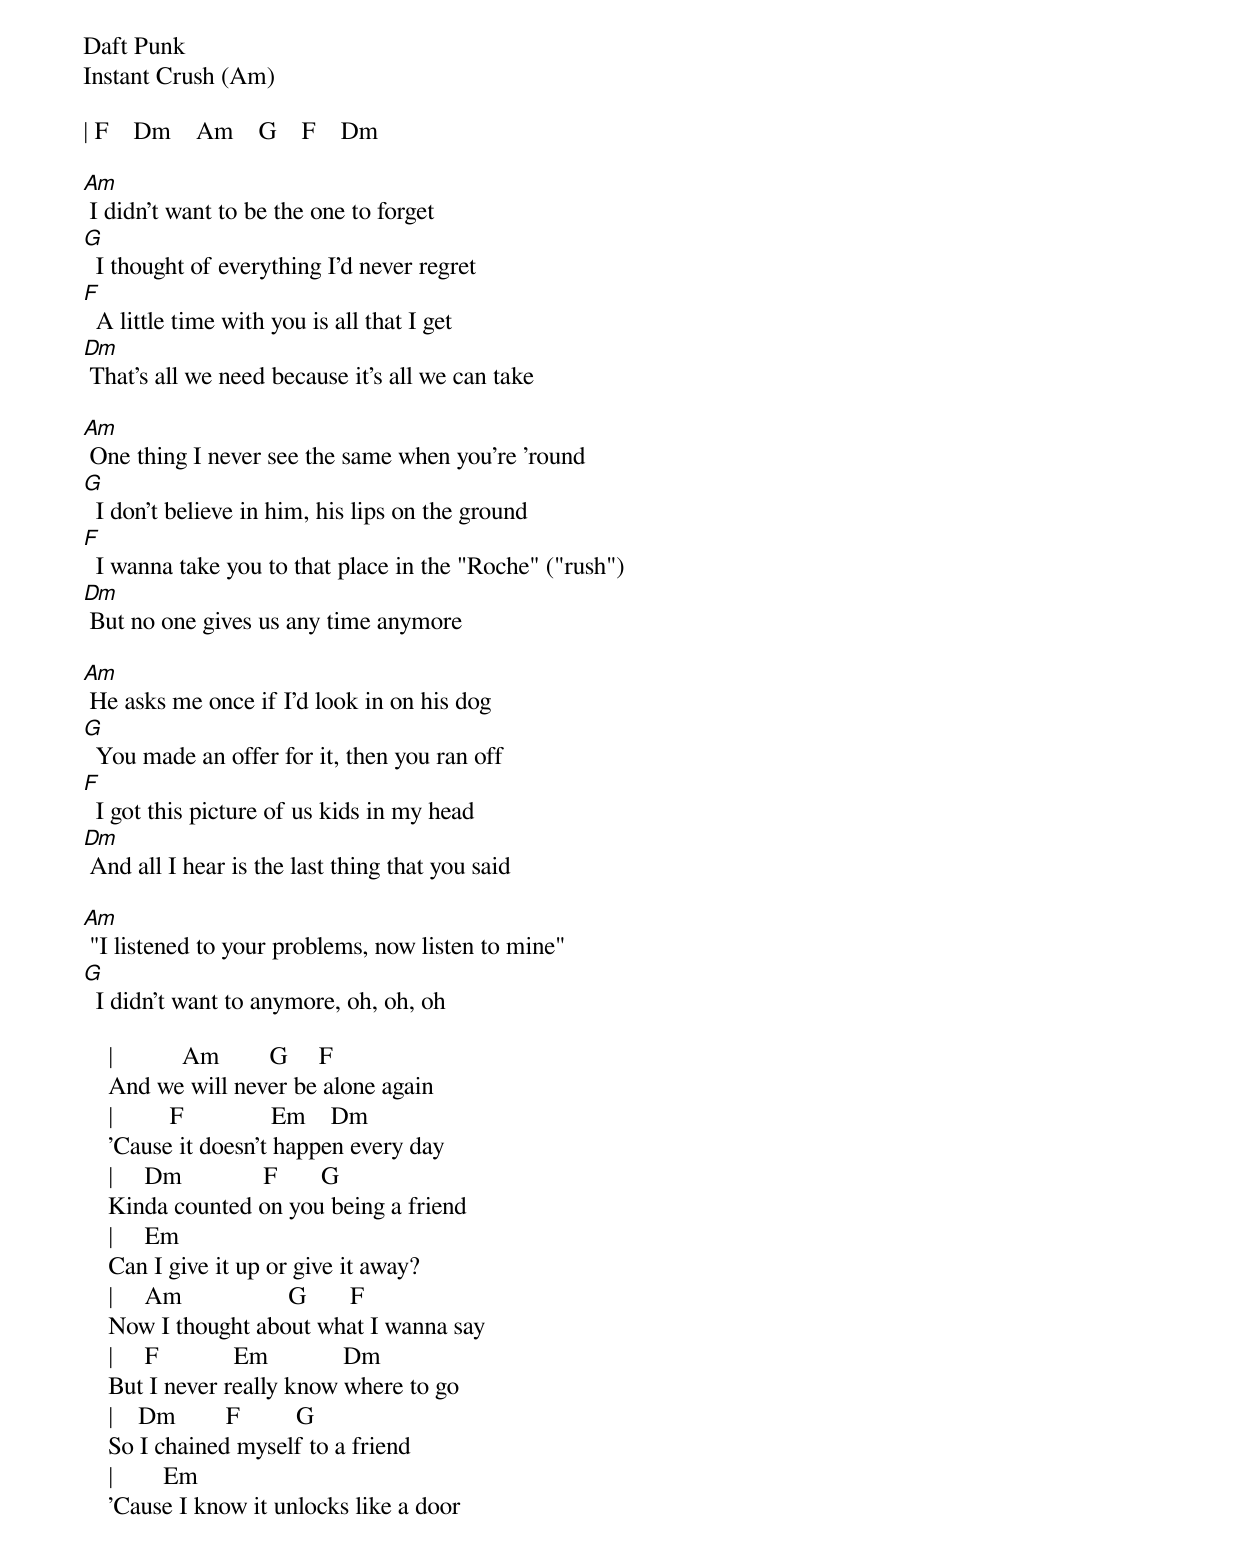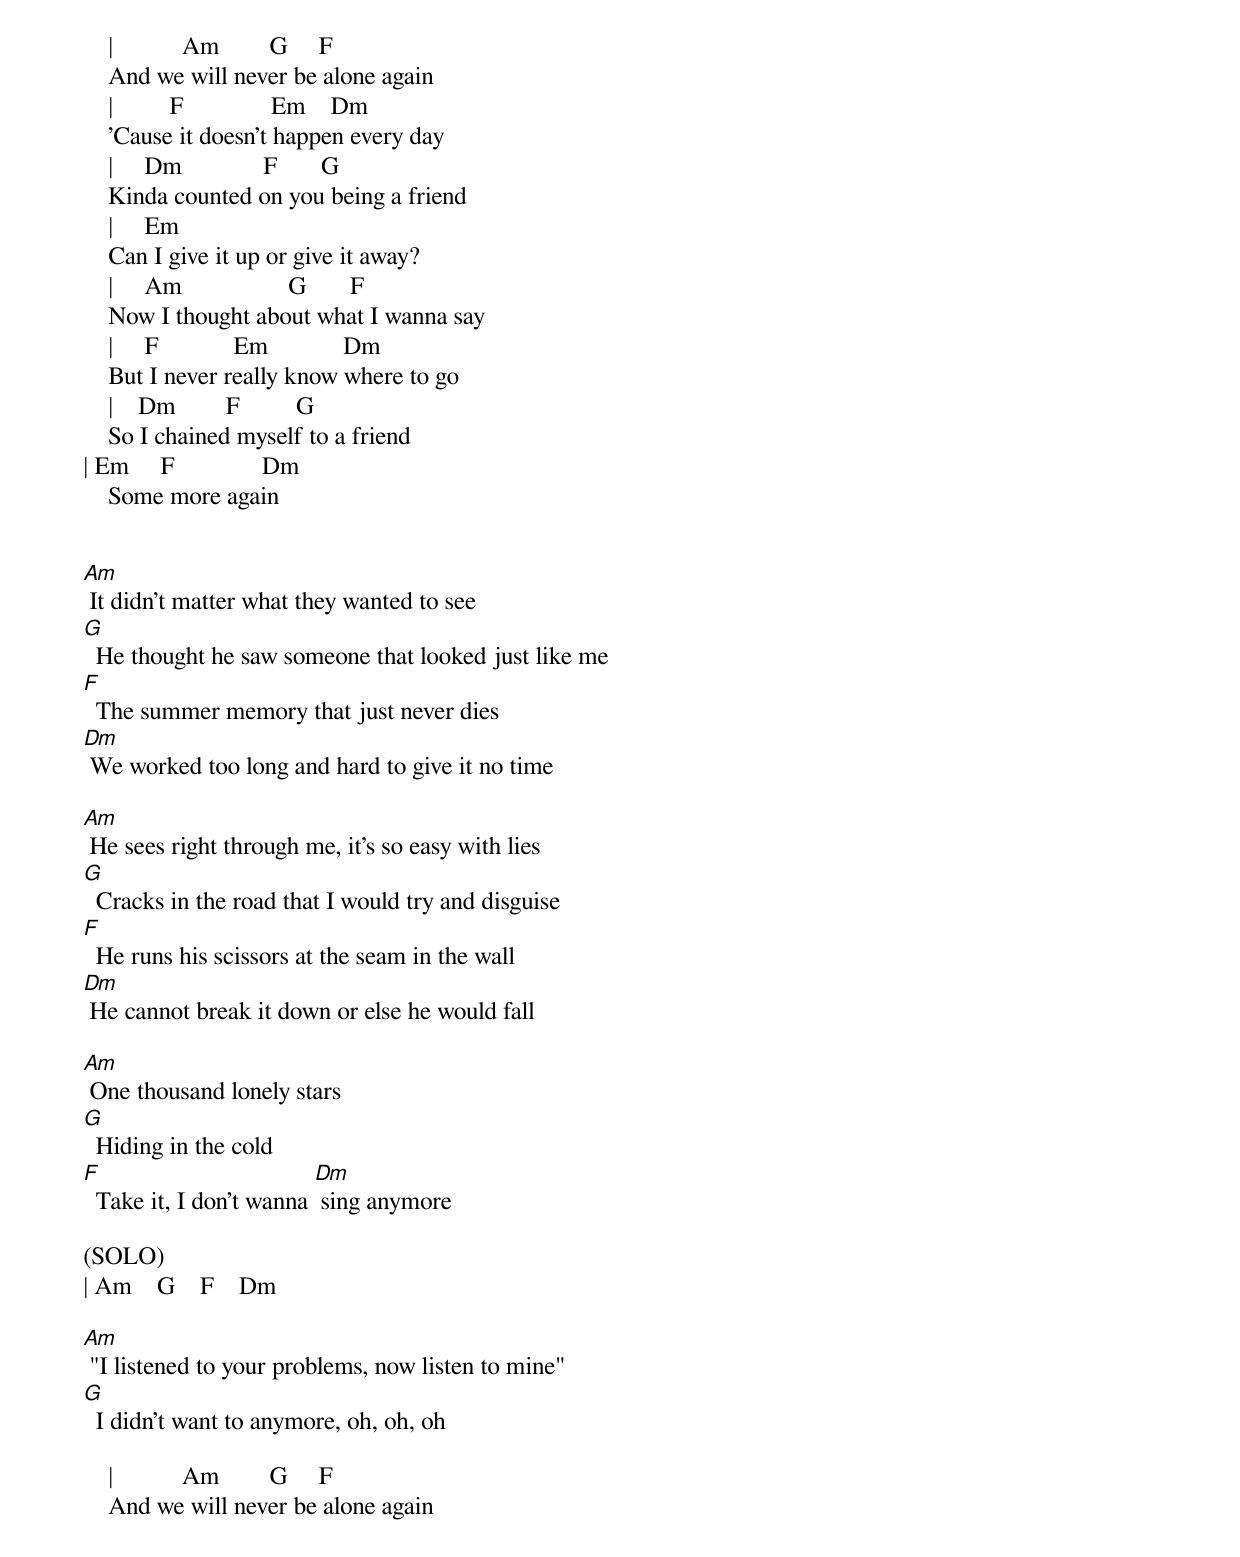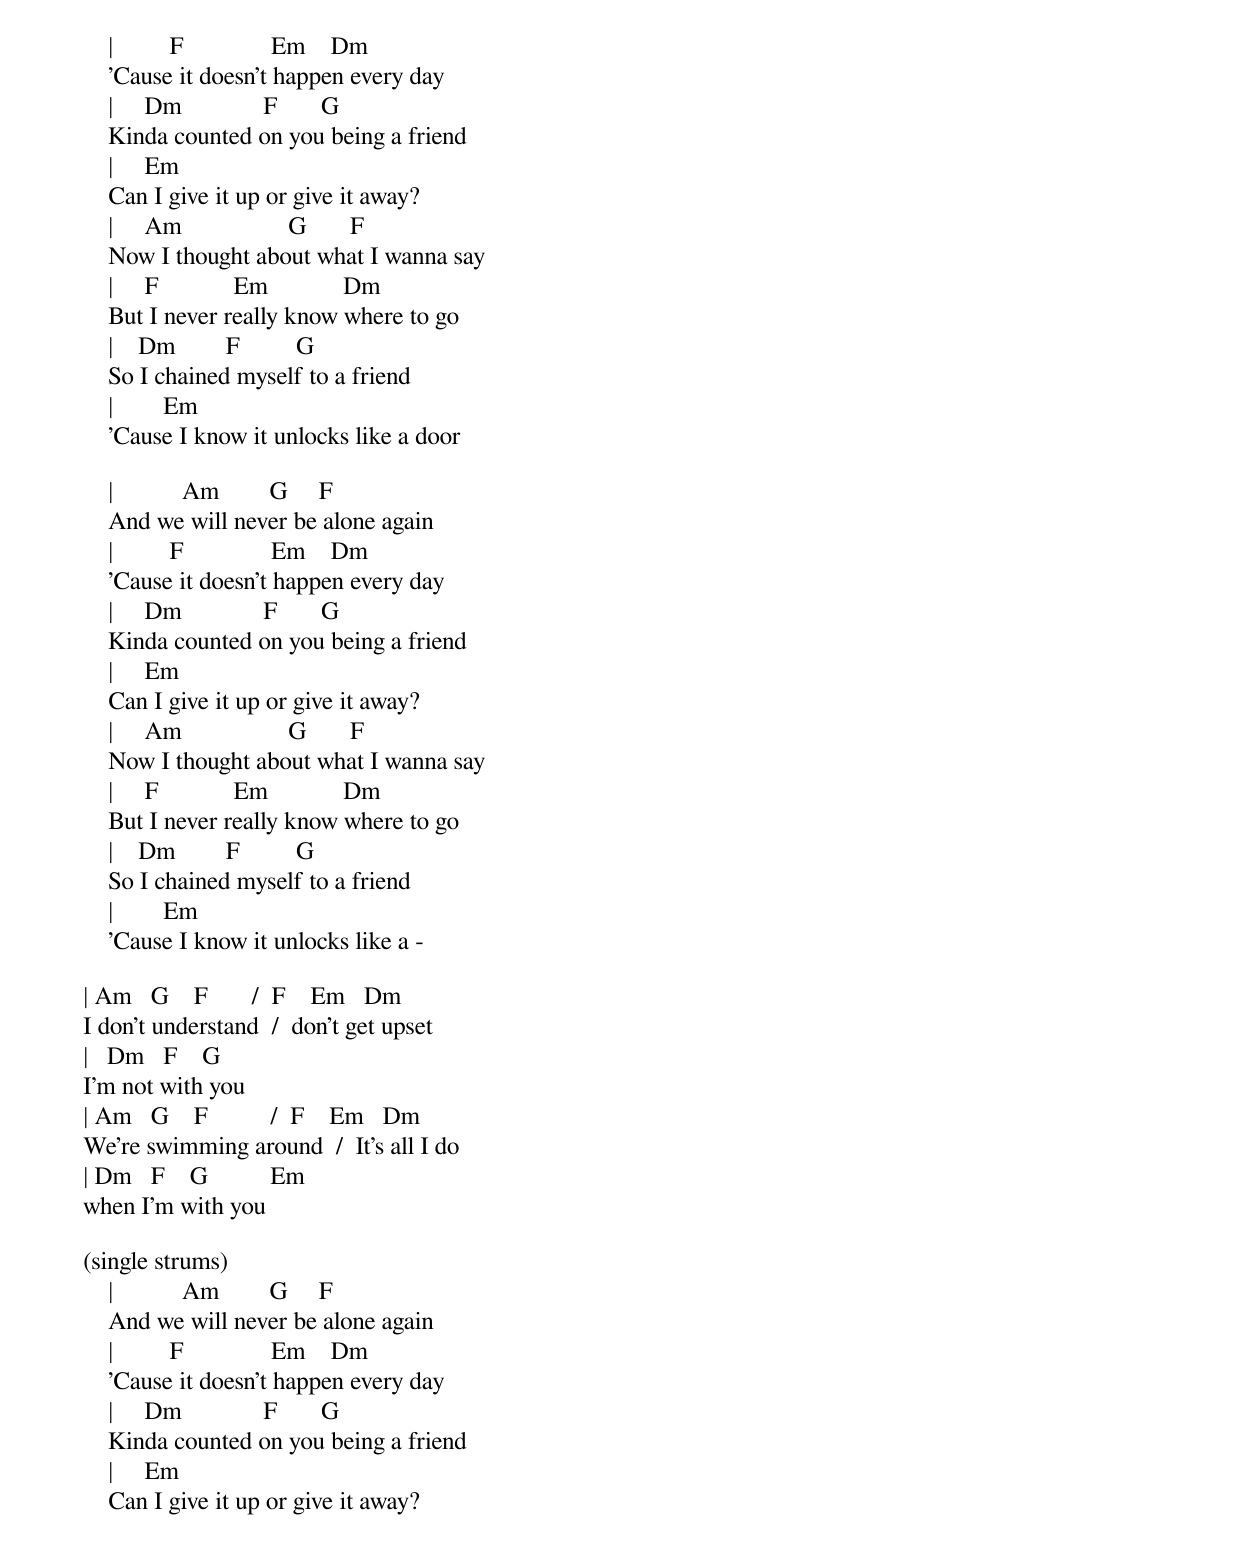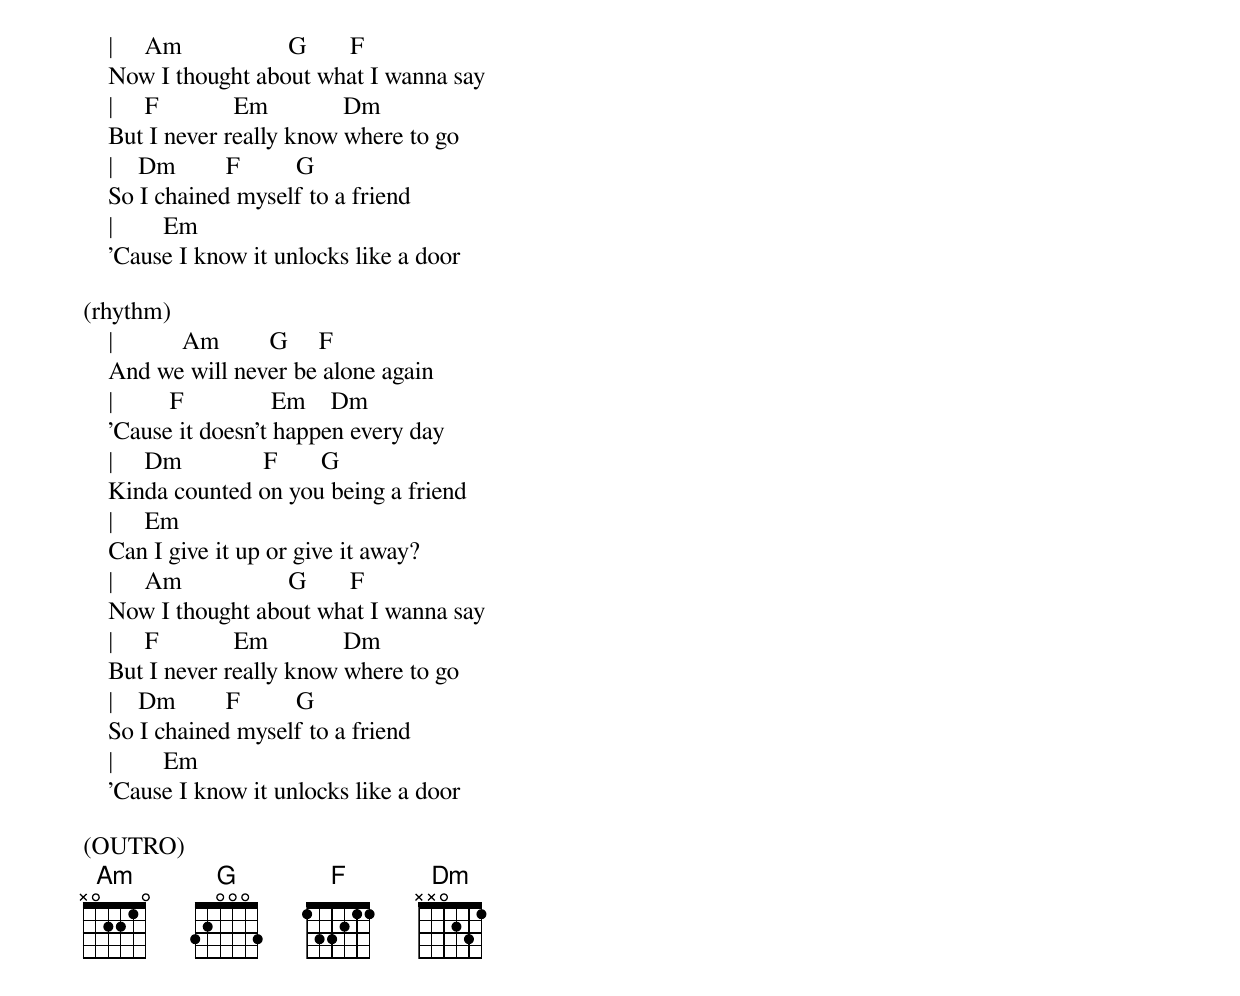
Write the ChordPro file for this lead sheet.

Daft Punk
Instant Crush (Am)

| F    Dm    Am    G    F    Dm

[Am] I didn't want to be the one to forget
[G]  I thought of everything I'd never regret
[F]  A little time with you is all that I get
[Dm] That's all we need because it's all we can take

[Am] One thing I never see the same when you're 'round
[G]  I don't believe in him, his lips on the ground
[F]  I wanna take you to that place in the "Roche" ("rush")
[Dm] But no one gives us any time anymore

[Am] He asks me once if I'd look in on his dog
[G]  You made an offer for it, then you ran off
[F]  I got this picture of us kids in my head
[Dm] And all I hear is the last thing that you said

[Am] "I listened to your problems, now listen to mine"
[G]  I didn't want to anymore, oh, oh, oh

    |           Am        G     F
    And we will never be alone again
    |         F              Em    Dm
    'Cause it doesn't happen every day
    |     Dm             F       G
    Kinda counted on you being a friend
    |     Em
    Can I give it up or give it away?
    |     Am                 G       F
    Now I thought about what I wanna say
    |     F            Em            Dm
    But I never really know where to go
    |    Dm        F         G
    So I chained myself to a friend
    |        Em
    'Cause I know it unlocks like a door

    |           Am        G     F
    And we will never be alone again
    |         F              Em    Dm
    'Cause it doesn't happen every day
    |     Dm             F       G
    Kinda counted on you being a friend
    |     Em
    Can I give it up or give it away?
    |     Am                 G       F
    Now I thought about what I wanna say
    |     F            Em            Dm
    But I never really know where to go
    |    Dm        F         G
    So I chained myself to a friend
| Em     F              Dm
    Some more again


[Am] It didn't matter what they wanted to see
[G]  He thought he saw someone that looked just like me
[F]  The summer memory that just never dies
[Dm] We worked too long and hard to give it no time

[Am] He sees right through me, it's so easy with lies
[G]  Cracks in the road that I would try and disguise
[F]  He runs his scissors at the seam in the wall
[Dm] He cannot break it down or else he would fall

[Am] One thousand lonely stars
[G]  Hiding in the cold
[F]  Take it, I don't wanna [Dm] sing anymore

(SOLO)
| Am    G    F    Dm

[Am] "I listened to your problems, now listen to mine"
[G]  I didn't want to anymore, oh, oh, oh

    |           Am        G     F
    And we will never be alone again
    |         F              Em    Dm
    'Cause it doesn't happen every day
    |     Dm             F       G
    Kinda counted on you being a friend
    |     Em
    Can I give it up or give it away?
    |     Am                 G       F
    Now I thought about what I wanna say
    |     F            Em            Dm
    But I never really know where to go
    |    Dm        F         G
    So I chained myself to a friend
    |        Em
    'Cause I know it unlocks like a door

    |           Am        G     F
    And we will never be alone again
    |         F              Em    Dm
    'Cause it doesn't happen every day
    |     Dm             F       G
    Kinda counted on you being a friend
    |     Em
    Can I give it up or give it away?
    |     Am                 G       F
    Now I thought about what I wanna say
    |     F            Em            Dm
    But I never really know where to go
    |    Dm        F         G
    So I chained myself to a friend
    |        Em
    'Cause I know it unlocks like a -

| Am   G    F       /  F    Em   Dm
I don't understand  /  don't get upset
|   Dm   F    G
I'm not with you
| Am   G    F          /  F    Em   Dm
We're swimming around  /  It's all I do
| Dm   F    G          Em
when I'm with you

(single strums)
    |           Am        G     F
    And we will never be alone again
    |         F              Em    Dm
    'Cause it doesn't happen every day
    |     Dm             F       G
    Kinda counted on you being a friend
    |     Em
    Can I give it up or give it away?
    |     Am                 G       F
    Now I thought about what I wanna say
    |     F            Em            Dm
    But I never really know where to go
    |    Dm        F         G
    So I chained myself to a friend
    |        Em
    'Cause I know it unlocks like a door

(rhythm)
    |           Am        G     F
    And we will never be alone again
    |         F              Em    Dm
    'Cause it doesn't happen every day
    |     Dm             F       G
    Kinda counted on you being a friend
    |     Em
    Can I give it up or give it away?
    |     Am                 G       F
    Now I thought about what I wanna say
    |     F            Em            Dm
    But I never really know where to go
    |    Dm        F         G
    So I chained myself to a friend
    |        Em
    'Cause I know it unlocks like a door

(OUTRO)
